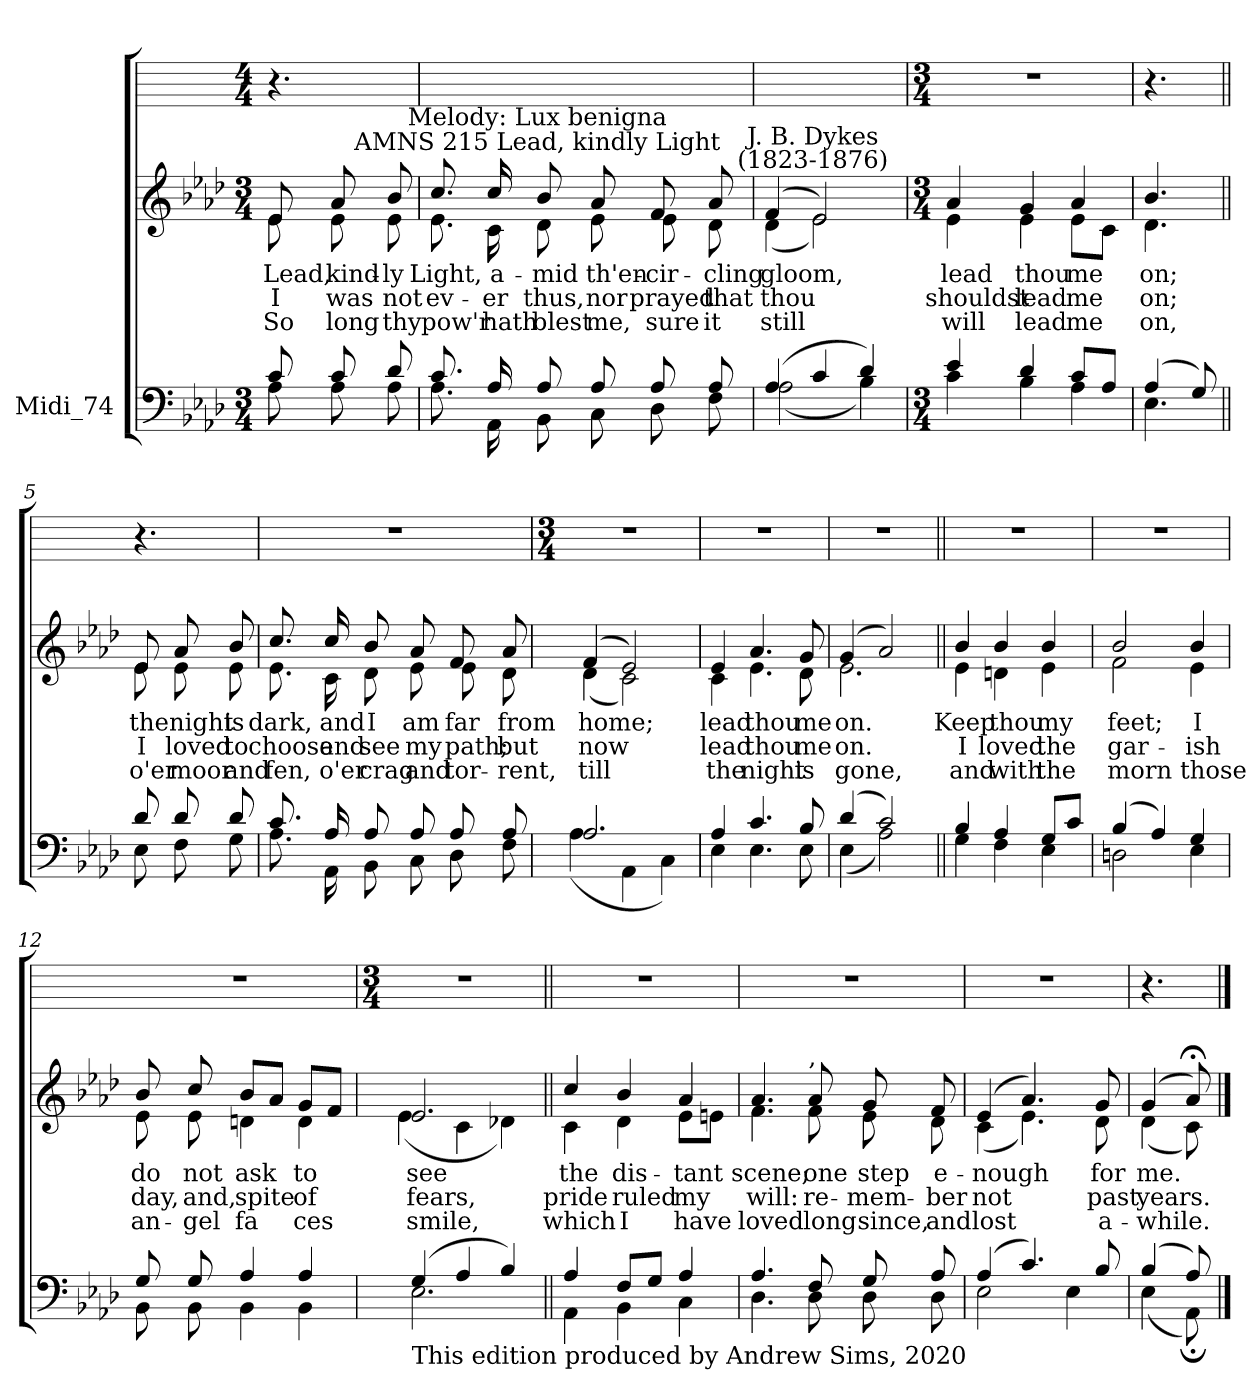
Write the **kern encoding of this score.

**kern	**kern	**text	**text	**text	**kern
*part3	*part2	*part2	*part2	*part2	*part1
*staff3	*staff2	*staff2	*staff2	*staff2	*staff1
*I"Midi_74	*	*	*	*	*
*clefF4	*clefG2	*	*	*	*
*k[b-e-a-d-]	*k[b-e-a-d-]	*	*	*	*
*A-:	*A-:	*	*	*	*
*M3/4	*M3/4	*	*	*	*M4/4
=	=	=	=	=	=
*^	*	*	*	*	*
!	!	!LO:TX:a:cj:t=J. H. Newman\n(1801-1890)	!	!	!	!
!	!	!	!LO:LY:b	!LO:LY:b	!LO:LY:b	!
*	*	*^	*	*	*	*
8c/	8A-\	8e-/	8e-\	Lead,	I	So	4.r
!	!	!	!	!LO:LY:b	!LO:LY:b	!LO:LY:b	!
8c/	8A-\	8a-/	8e-\	kind-	-was	long	.
!	!	!	!	!LO:LY:b	!LO:LY:b	!LO:LY:b	!
8d-/	8A-\	8b-/	8e-\	ly	not	thy	.
=1	=1	=1	=1	=1	=1	=1	=1
!	!	!	!	!LO:LY:b	!LO:LY:b	!LO:LY:b	!
8.c/	8.A-\	8.cc/	8.e-\	Light,	ev-	-pow'r	2.r
!	!	!	!	!LO:LY:b	!LO:LY:b	!LO:LY:b	!
16A-/	16AA-\	16cc/	16c\	a-	-er	hath	.
!	!	!LO:TX:a:cj:t=AMNS 215 Lead, kindly Light	!	!	!	!	!
!	!	!LO:TX:a:cj:t=Melody&colon; Lux benigna	!	!	!	!	!
!	!	!	!	!LO:LY:b	!LO:LY:b	!LO:LY:b	!
8A-/	8BB-\	8b-/	8d-\	mid	thus,	blest	.
!	!	!	!	!LO:LY:b	!LO:LY:b	!LO:LY:b	!
8A-/	8C\	8a-/	8e-\	th'en-	-nor	me,	.
!	!	!	!	!LO:LY:b	!LO:LY:b	!LO:LY:b	!
8A-/	8D-\	8f/	8e-\	cir-	-prayed	sure	.
!	!	!	!	!LO:LY:b	!LO:LY:b	!LO:LY:b	!
8A-/	8F\	8a-/	8d-\	cling	that	it	.
=2	=2	=2	=2	=2	=2	=2	=2
!	!	!	!	!LO:LY:b	!LO:LY:b	!LO:LY:b	!
(>4A-/	(<2A-\	(>4f/	(<4d-\	gloom,	thou	still	2.r
!	!	!LO:TX:a:cj:t=J. B. Dykes\n(1823-1876)	!	!	!	!	!
4c/	.	2e-/)	2e-\)	.	.	.	.
4d-/)	4B-\)	.	.	.	.	.	.
!!LO:LB:g=z
=3	=3	=3	=3	=3	=3	=3	=3
*M3/4	*	*M3/4	*	*	*	*	*M3/4
!	!	!	!	!LO:LY:b	!LO:LY:b	!LO:LY:b	!
4e-/	4c\	4a-/	4e-\	lead	shouldst	will	2.r
!	!	!	!	!LO:LY:b	!LO:LY:b	!LO:LY:b	!
4d-/	4B-\	4g/	4e-\	thou	lead	lead	.
!	!	!	!	!LO:LY:b	!LO:LY:b	!LO:LY:b	!
8c/L	4A-\	4a-/	8e-\L	me	me	me	.
8A-/J	.	.	8c\J	.	.	.	.
=4	=4	=4	=4	=4	=4	=4	=4
!	!	!	!	!LO:LY:b	!LO:LY:b	!LO:LY:b	!
(>4A-/	4.E-\	4.b-/	4.d-\	on;	on;	on,	4.r
8G/)	.	.	.	.	.	.	.
=5||	=5||	=5||	=5||	=5||	=5||	=5||	=5||
!	!	!	!	!LO:LY:b	!LO:LY:b	!LO:LY:b	!
8d-/	8E-\	8e-/	8e-\	the	I	o'er	4.r
!	!	!	!	!LO:LY:b	!LO:LY:b	!LO:LY:b	!
8d-/	8F\	8a-/	8e-\	night	loved	moor	.
!	!	!	!	!LO:LY:b	!LO:LY:b	!LO:LY:b	!
8d-/	8G\	8b-/	8e-\	is	to	and	.
=6	=6	=6	=6	=6	=6	=6	=6
!	!	!	!	!LO:LY:b	!LO:LY:b	!LO:LY:b	!
8.c/	8.A-\	8.cc/	8.e-\	dark,	choose	fen,	2.r
!	!	!	!	!LO:LY:b	!LO:LY:b	!LO:LY:b	!
16A-/	16AA-\	16cc/	16c\	and	and	o'er	.
!	!	!	!	!LO:LY:b	!LO:LY:b	!LO:LY:b	!
8A-/	8BB-\	8b-/	8d-\	I	see	crag	.
!	!	!	!	!LO:LY:b	!LO:LY:b	!LO:LY:b	!
8A-/	8C\	8a-/	8e-\	am	my	and	.
!	!	!	!	!LO:LY:b	!LO:LY:b	!LO:LY:b	!
8A-/	8D-\	8f/	8e-\	far	path;	tor-	.
!	!	!	!	!LO:LY:b	!LO:LY:b	!LO:LY:b	!
8A-/	8F\	8a-/	8d-\	-from	but	rent,	.
!!LO:LB:g=z
=7	=7	=7	=7	=7	=7	=7	=7
*	*	*	*	*	*	*	*M3/4
!	!	!	!	!LO:LY:b	!LO:LY:b	!LO:LY:b	!
2.A-/	(<4A-\	(>4f/	(<4d-\	home;	now	till	2.r
.	4AA-\	2e-/)	2c\)	.	.	.	.
.	4C\)	.	.	.	.	.	.
=8	=8	=8	=8	=8	=8	=8	=8
!	!	!	!	!LO:LY:b	!LO:LY:b	!LO:LY:b	!
4A-/	4E-\	4e-/	4c\	lead	lead	the	2.r
!	!	!	!	!LO:LY:b	!LO:LY:b	!LO:LY:b	!
4.c/	4.E-\	4.a-/	4.e-\	thou	thou	night	.
!	!	!	!	!LO:LY:b	!LO:LY:b	!LO:LY:b	!
8B-/	8E-\	8g/	8d-\	me	me	is	.
=9	=9	=9	=9	=9	=9	=9	=9
!	!	!	!	!LO:LY:b	!LO:LY:b	!LO:LY:b	!
(>4d-/	(<4E-\	(>4g/	2.e-\	on.	on.	gone,	2.r
2c/)	2A-\)	2a-/)	.	.	.	.	.
=10||	=10||	=10||	=10||	=10||	=10||	=10||	=10||
!	!	!	!	!LO:LY:b	!LO:LY:b	!LO:LY:b	!
4B-/	4G\	4b-/	4e-\	Keep	I	and	2.r
!	!	!	!	!LO:LY:b	!LO:LY:b	!LO:LY:b	!
4A-/	4F\	4b-/	4dn\	thou	loved	with	.
!	!	!	!	!LO:LY:b	!LO:LY:b	!LO:LY:b	!
8G/L	4E-\	4b-/	4e-\	my	the	the	.
8c/J	.	.	.	.	.	.	.
=11	=11	=11	=11	=11	=11	=11	=11
!	!	!	!	!LO:LY:b	!LO:LY:b	!LO:LY:b	!
(>4B-/	2Dn\	2b-/	2f\	feet;	gar-	-morn	2.r
4A-/)	.	.	.	.	.	.	.
!	!	!	!	!LO:LY:b	!LO:LY:b	!LO:LY:b	!
4G/	4E-\	4b-/	4e-\	I	ish	those	.
=12	=12	=12	=12	=12	=12	=12	=12
!	!	!	!	!LO:LY:b	!LO:LY:b	!LO:LY:b	!
8G/	8BB-\	8b-/	8e-\	do	day,	an-	2.r
!	!	!	!	!LO:LY:b	!LO:LY:b	!LO:LY:b	!
8G/	8BB-\	8cc/	8e-\	-not	and,	gel	.
!	!	!	!	!LO:LY:b	!LO:LY:b	!LO:LY:b	!
4A-/	4BB-\	8b-/L	4dn\	ask	spite	fa	.
.	.	8a-/J	.	.	.	.	.
!	!	!	!	!LO:LY:b	!LO:LY:b	!LO:LY:b	!
4A-/	4BB-\	8g/L	4d\	to	of	ces	.
.	.	8f/J	.	.	.	.	.
!!LO:LB:g=z
=13	=13	=13	=13	=13	=13	=13	=13
*	*	*	*	*	*	*	*M3/4
!LO:TX:b:t=This edition produced by Andrew Sims, 2020	!	!	!	!	!	!	!
!	!	!	!	!LO:LY:b	!LO:LY:b	!LO:LY:b	!
(>4G/	2.E-\	2.e-/	(<4e-\	see	fears,	smile,	2.r
4A-/	.	.	4c\	.	.	.	.
4B-/)	.	.	4d-X\)	.	.	.	.
=14||	=14||	=14||	=14||	=14||	=14||	=14||	=14||
!	!	!	!	!LO:LY:b	!LO:LY:b	!LO:LY:b	!
4A-/	4AA-\	4cc/	4c\	the	pride	which	2.r
!	!	!	!	!LO:LY:b	!LO:LY:b	!LO:LY:b	!
8F/L	4BB-\	4b-/	4d-\	dis-	-ruled	I	.
8G/J	.	.	.	.	.	.	.
!	!	!	!	!LO:LY:b	!LO:LY:b	!LO:LY:b	!
4A-/	4C\	4a-/	8e-\L	tant	my	have	.
.	.	.	8en\J	.	.	.	.
=15	=15	=15	=15	=15	=15	=15	=15
!	!	!	!	!LO:LY:b	!LO:LY:b	!LO:LY:b	!
4.A-/	4.D-\	4.a-/	4.f\	scene;	will:	loved	2.r
!	!	!LO:TX:a:t=,	!	!	!	!	!
!	!	!	!	!LO:LY:b	!LO:LY:b	!LO:LY:b	!
8F/	8D-\	8a-/	8f\	one	re-	-long	.
!	!	!	!	!LO:LY:b	!LO:LY:b	!LO:LY:b	!
8G/	8D-\	8g/	8e-\	step	mem-	-since,	.
!	!	!	!	!LO:LY:b	!LO:LY:b	!LO:LY:b	!
8A-/	8D-\	8f/	8d-\	e-	-ber	and	.
=16	=16	=16	=16	=16	=16	=16	=16
!	!	!	!	!LO:LY:b	!LO:LY:b	!LO:LY:b	!
(>4A-/	2E-\	(>4e-/	(<4c\	nough	not	lost	2.r
4.c/)	.	4.a-/)	4.e-\)	.	.	.	.
.	4E-\	.	.	.	.	.	.
!	!	!	!	!LO:LY:b	!LO:LY:b	!LO:LY:b	!
8B-/	.	8g/	8d-\	for	past	a-	.
=17	=17	=17	=17	=17	=17	=17	=17
!	!	!	!	!LO:LY:b	!LO:LY:b	!LO:LY:b	!
(>4B-/	(4E-\	(>4g/	(<4d-\	-me.	years.	while.	4.r
8A-/)	8AA-;\)	8a-;</)	8c\)	.	.	.	.
*v	*v	*	*	*	*	*	*
*	*v	*v	*	*	*	*
==	==	==	==	==	==
*-	*-	*-	*-	*-	*-
